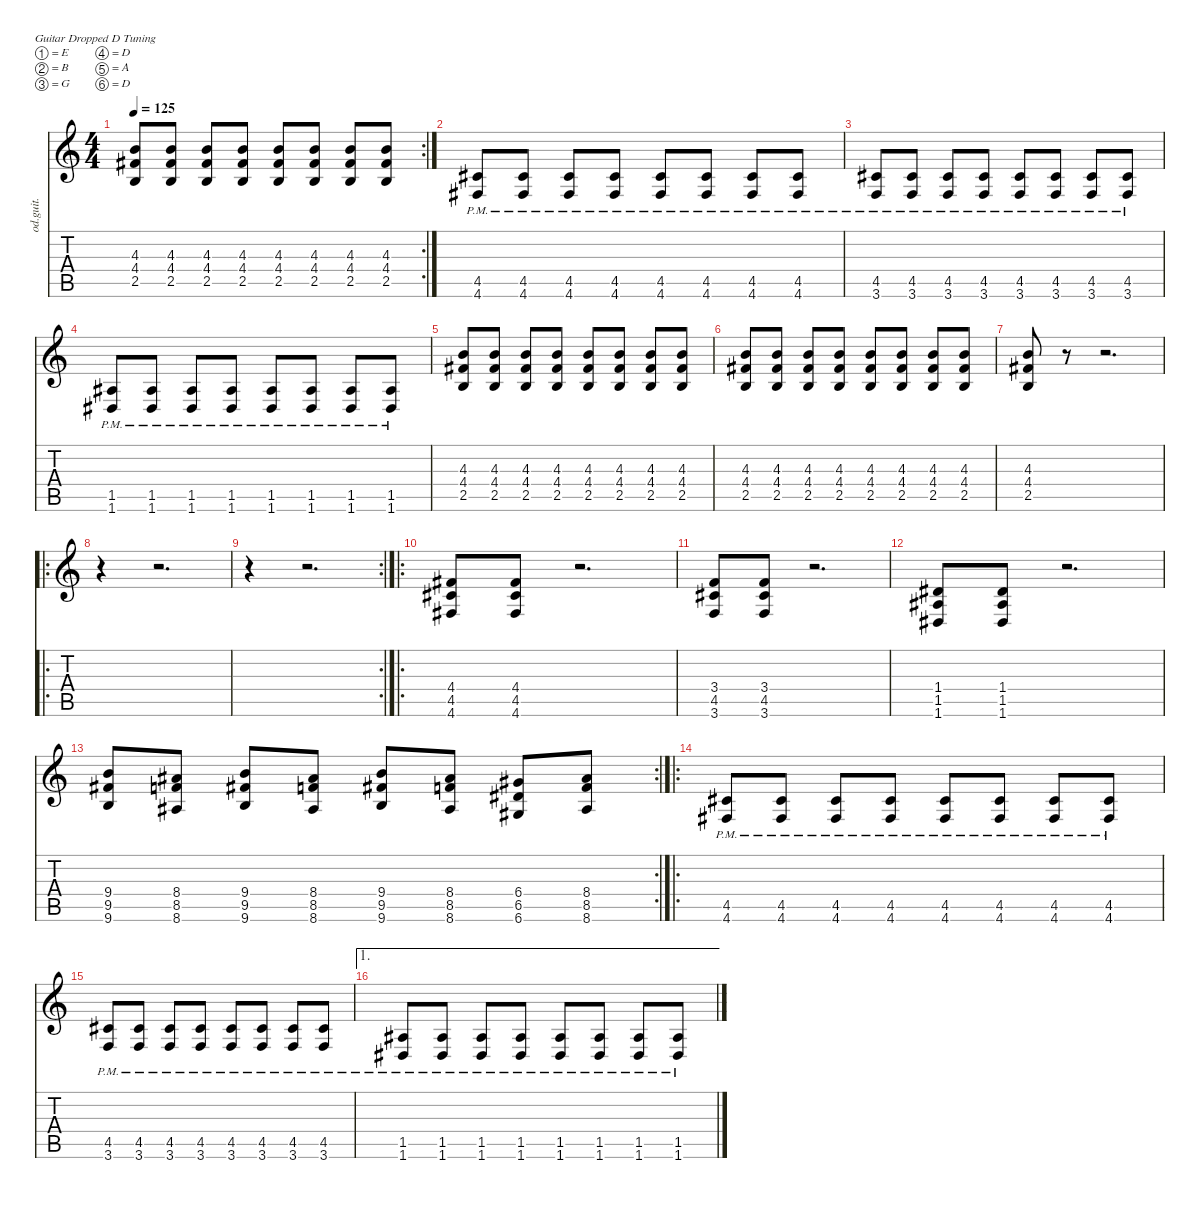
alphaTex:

\defaultSystemsLayout 4
\hideDynamics
\bracketExtendMode nobrackets
\otherSystemsTrackNameOrientation horizontal
\track ("Piste 5" "od.guit.") {instrument overdrivenguitar}
\staff {score tabs}
\tuning (E4 B3 G3 D3 A2 D2)
\rc 2
\ts (4 4)
\tempo 125
\clef g2
\ks c
(4.3 4.4{acc #} 2.5).8{dy f} (4.3 4.4{acc #} 2.5).8 (4.3 4.4{acc #} 2.5).8 (4.3 4.4{acc #} 2.5).8 (4.3 4.4{acc #} 2.5).8 (4.3 4.4{acc #} 2.5).8 (4.3 4.4{acc #} 2.5).8 (4.3 4.4{acc #} 2.5).8 |
(4.5{pm acc #} 4.6{pm acc #}).8 (4.5{pm acc #} 4.6{pm acc #}).8 (4.5{pm acc #} 4.6{pm acc #}).8 (4.5{pm acc #} 4.6{pm acc #}).8 (4.5{pm acc #} 4.6{pm acc #}).8 (4.5{pm acc #} 4.6{pm acc #}).8 (4.5{pm acc #} 4.6{pm acc #}).8 (4.5{pm acc #} 4.6{pm acc #}).8 |
(4.5{pm acc #} 3.6{pm}).8 (4.5{pm acc #} 3.6{pm}).8 (4.5{pm acc #} 3.6{pm}).8 (4.5{pm acc #} 3.6{pm}).8 (4.5{pm acc #} 3.6{pm}).8 (4.5{pm acc #} 3.6{pm}).8 (4.5{pm acc #} 3.6{pm}).8 (4.5{pm acc #} 3.6{pm}).8 |
(1.5{pm acc #} 1.6{pm acc #}).8 (1.5{pm acc #} 1.6{pm acc #}).8 (1.5{pm acc #} 1.6{pm acc #}).8 (1.5{pm acc #} 1.6{pm acc #}).8 (1.5{pm acc #} 1.6{pm acc #}).8 (1.5{pm acc #} 1.6{pm acc #}).8 (1.5{pm acc #} 1.6{pm acc #}).8 (1.5{pm acc #} 1.6{pm acc #}).8 |
(4.3 4.4{acc #} 2.5).8 (4.3 4.4{acc #} 2.5).8 (4.3 4.4{acc #} 2.5).8 (4.3 4.4{acc #} 2.5).8 (4.3 4.4{acc #} 2.5).8 (4.3 4.4{acc #} 2.5).8 (4.3 4.4{acc #} 2.5).8 (4.3 4.4{acc #} 2.5).8 |
(4.3 4.4{acc #} 2.5).8 (4.3 4.4{acc #} 2.5).8 (4.3 4.4{acc #} 2.5).8 (4.3 4.4{acc #} 2.5).8 (4.3 4.4{acc #} 2.5).8 (4.3 4.4{acc #} 2.5).8 (4.3 4.4{acc #} 2.5).8 (4.3 4.4{acc #} 2.5).8 |
(4.3 4.4{acc #} 2.5).8 r.8 r.2{d} |
\ro
r.4 r.2{d} |
\rc 2
r.4 r.2{d} |
\ro
(4.4{acc #} 4.5{acc #} 4.6{acc #}).8 (4.4{acc #} 4.5{acc #} 4.6{acc #}).8 r.2{d} |
(3.4 4.5{acc #} 3.6).8 (3.4 4.5{acc #} 3.6).8 r.2{d} |
(1.4{acc #} 1.5{acc #} 1.6{acc #}).8 (1.4{acc #} 1.5{acc #} 1.6{acc #}).8 r.2{d} |
\rc 2
(9.4 9.5{acc #} 9.6).8 (8.4{acc #} 8.5 8.6{acc #}).8 (9.4 9.5{acc #} 9.6).8 (8.4{acc #} 8.5 8.6{acc #}).8 (9.4 9.5{acc #} 9.6).8 (8.4{acc #} 8.5 8.6{acc #}).8 (6.4{acc #} 6.5{acc #} 6.6{acc #}).8 (8.4{acc #} 8.5 8.6{acc #}).8 |
\ro
(4.5{pm acc #} 4.6{pm acc #}).8 (4.5{pm acc #} 4.6{pm acc #}).8 (4.5{pm acc #} 4.6{pm acc #}).8 (4.5{pm acc #} 4.6{pm acc #}).8 (4.5{pm acc #} 4.6{pm acc #}).8 (4.5{pm acc #} 4.6{pm acc #}).8 (4.5{pm acc #} 4.6{pm acc #}).8 (4.5{pm acc #} 4.6{pm acc #}).8 |
(4.5{pm acc #} 3.6{pm}).8 (4.5{pm acc #} 3.6{pm}).8 (4.5{pm acc #} 3.6{pm}).8 (4.5{pm acc #} 3.6{pm}).8 (4.5{pm acc #} 3.6{pm}).8 (4.5{pm acc #} 3.6{pm}).8 (4.5{pm acc #} 3.6{pm}).8 (4.5{pm acc #} 3.6{pm}).8 |
\ae 1
(1.5{pm acc #} 1.6{pm acc #}).8 (1.5{pm acc #} 1.6{pm acc #}).8 (1.5{pm acc #} 1.6{pm acc #}).8 (1.5{pm acc #} 1.6{pm acc #}).8 (1.5{pm acc #} 1.6{pm acc #}).8 (1.5{pm acc #} 1.6{pm acc #}).8 (1.5{pm acc #} 1.6{pm acc #}).8 (1.5{pm acc #} 1.6{pm acc #}).8
